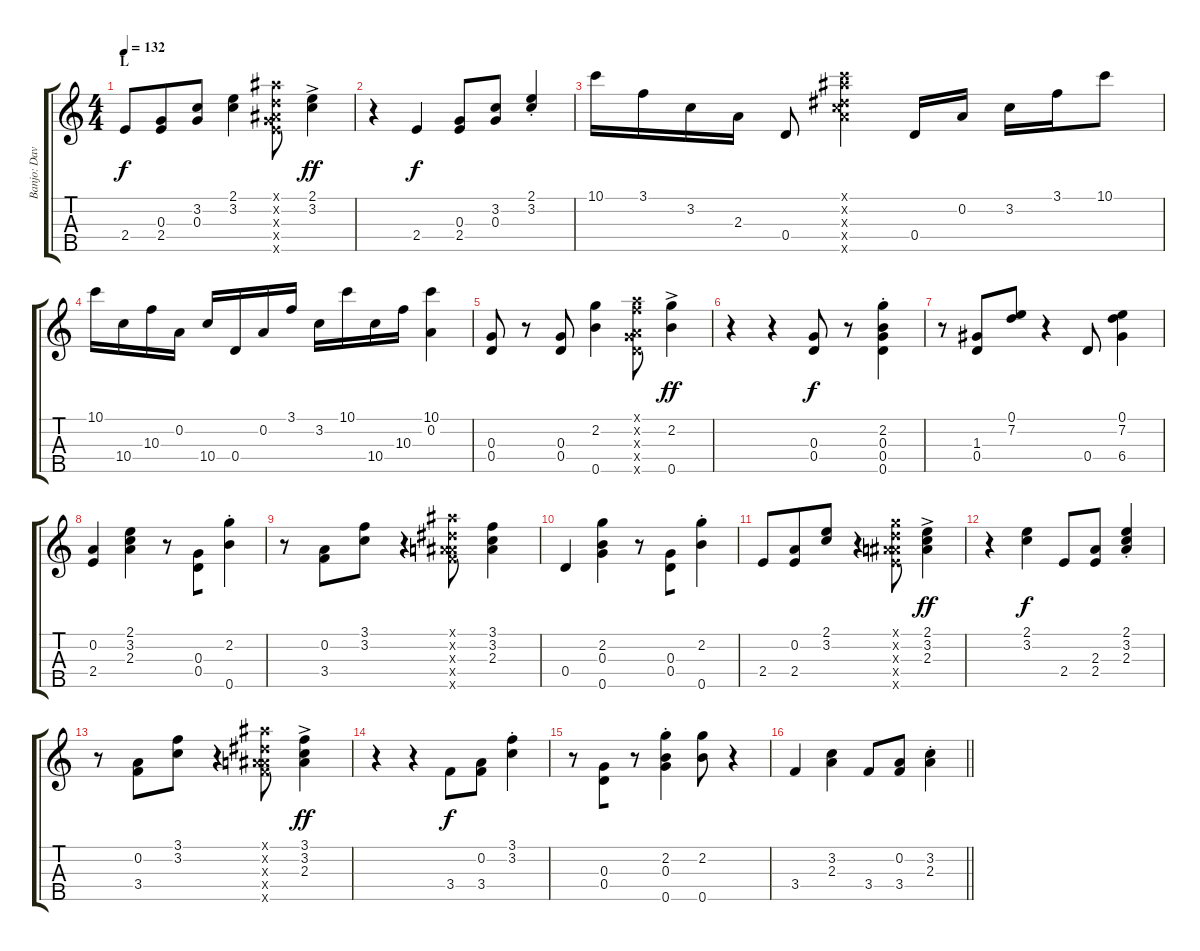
\track ("Banjo: Davey Johnstone" "Banjo: Dav") {instrument banjo}
\staff {score tabs}
\tuning (D4 A3 G3 D3 G4) {hide}
\displaytranspose 12
\ts (4 4)
\section ("" "L")
\tempo 132
\clef g2
\ks c
2.4.8{dy f} (0.3 2.4).8{beam merge} (3.2 0.3).8 (2.1 3.2).4 (0.1{x} 1.2{x} 0.3{x} 2.4{x} 3.5{x}).8 (2.1{ac} 3.2{ac}).4{dy ff} |
r.4 2.4.4{dy f} (0.3 2.4).8 (3.2 0.3).8{beam merge} (2.1{st} 3.2{st}).4 |
10.1.16 3.1.16 3.2.16{beam merge} 2.3.16 0.4.8 (8.1{x} 6.2{x} 5.3{x} 7.4{x} 5.5{x}).4 0.4.16 0.2.16 3.2.16 3.1.16 10.1.8 |
10.1.16 10.4.16{beam merge} 10.3.16 0.2.16 10.4.16 0.4.16 0.2.16 3.1.16 3.2.16 10.1.16 10.4.16 10.3.16 (10.1 0.2).4 |
(0.3 0.4).8 r.8{beam merge} (0.3 0.4).8 (2.2 0.5).4 (3.1{x} 0.2{x} 0.3{x} 0.4{x} 2.5{x}).8 (2.2{ac} 0.5{ac}).4{dy ff} |
r.4 r.4 (0.3 0.4).8{dy f} r.8{beam merge} (2.2{st} 0.3{st} 0.4{st} 0.5{st}).4 |
r.8 (1.3 0.4).8{beam merge} (0.1 7.2).8 r.4 0.4.8 (0.1 7.2 6.4).4 |
(0.2 2.4).4 (2.1 3.2 2.3).4 r.8 (0.3 0.4).8{beam merge} (2.2{st} 0.5{st}).4 |
r.8 (0.2 3.4).8{beam merge} (3.1 3.2).8 r.4 (1.1{x} 1.2{x} 2.3{x} 3.4{x} 3.5{x}).8 (3.1 3.2 2.3).4 |
0.4.4 (2.2 0.3 0.5).4 r.8 (0.3 0.4).8{beam merge} (2.2{st} 0.5{st}).4 |
2.4.8 (0.2 2.4).8{beam merge} (2.1 3.2).8 r.4 (0.1{x} 1.2{x} 2.3{x} 2.4{x} 0.5{x}).8 (2.1{ac} 3.2{ac} 2.3{ac}).4{dy ff} |
r.4 (2.1 3.2).4{dy f} 2.4.8 (2.3 2.4).8{beam merge} (2.1{st} 3.2{st} 2.3{st}).4 |
r.8 (0.2 3.4).8{beam merge} (3.1 3.2).8 r.4 (1.1{x} 1.2{x} 2.3{x} 3.4{x} 3.5{x}).8 (3.1{ac} 3.2{ac} 2.3{ac}).4{dy ff} |
r.4 r.4 3.4.8{dy f} (0.2 3.4).8{beam merge} (3.1{st} 3.2{st}).4 |
r.8 (0.3 0.4).8{beam merge} r.8 (2.2{st} 0.3{st} 0.5{st}).4 (2.2 0.5).8 r.4 |
\barLineRight lightlight
3.4.4 (3.2 2.3).4 3.4.8 (0.2 3.4).8 (3.2{st} 2.3{st}).4
